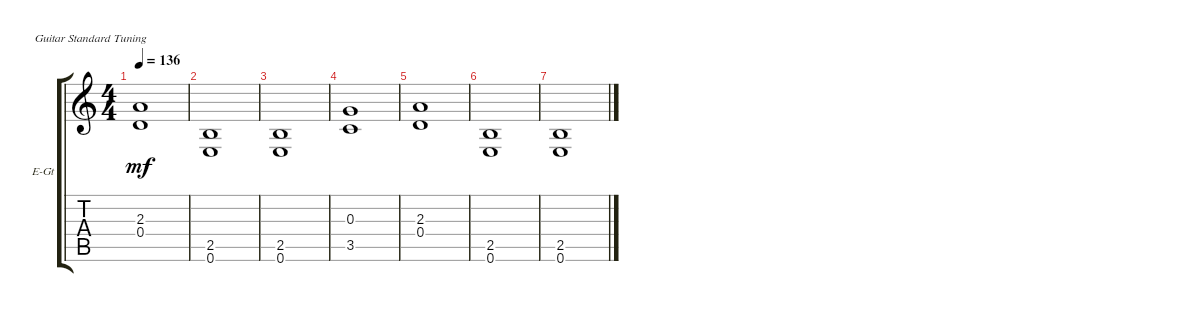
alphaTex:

\bracketExtendMode groupsimilarinstruments
\firstSystemTrackNameOrientation horizontal
\otherSystemsTrackNameOrientation horizontal
\track ("rhythm guitar I" "E-Gt") {instrument electricguitarclean}
\staff {score tabs}
\tuning (E4 B3 G3 D3 A2 E2)
\ts (4 4)
\tempo 136
\clef g2
\ks c
(2.3 0.4).1{dy mf} |
(2.5 0.6).1 |
(2.5 0.6).1 |
(0.3 3.5).1 |
(2.3 0.4).1 |
(2.5 0.6).1 |
(2.5 0.6).1
